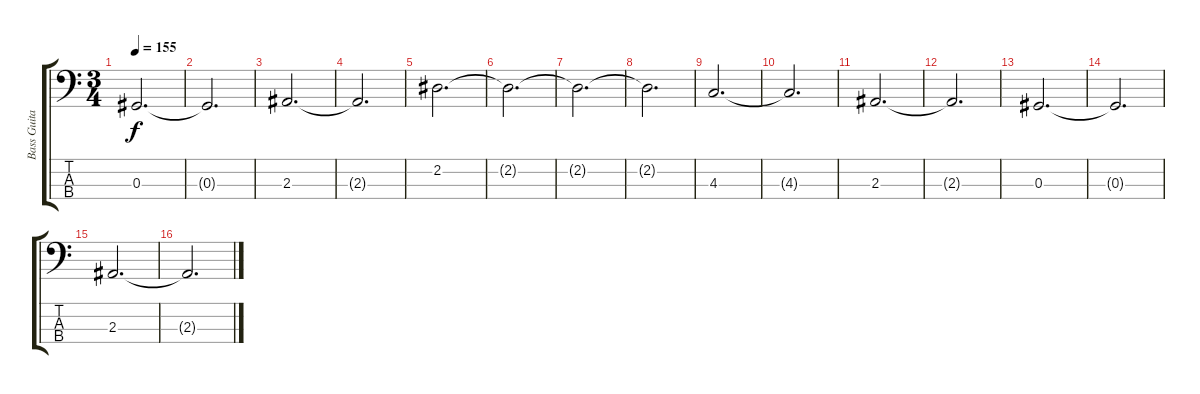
\track ("Bass Guitar" "Bass Guita") {instrument electricbassfinger}
\staff {score tabs}
\tuning (Gb2 Db2 Ab1 Eb1) {hide}
\ts (3 4)
\tempo 155
\clef f4
\ks c
0.3.2{d dy f} |
0.3{t}.2{d} |
2.3.2{d} |
2.3{t}.2{d} |
2.2.2{d} |
2.2{t}.2{d} |
2.2{t}.2{d} |
2.2{t}.2{d} |
4.3.2{d} |
4.3{t}.2{d} |
2.3.2{d} |
2.3{t}.2{d} |
0.3.2{d} |
0.3{t}.2{d} |
2.3.2{d} |
2.3{t}.2{d}
